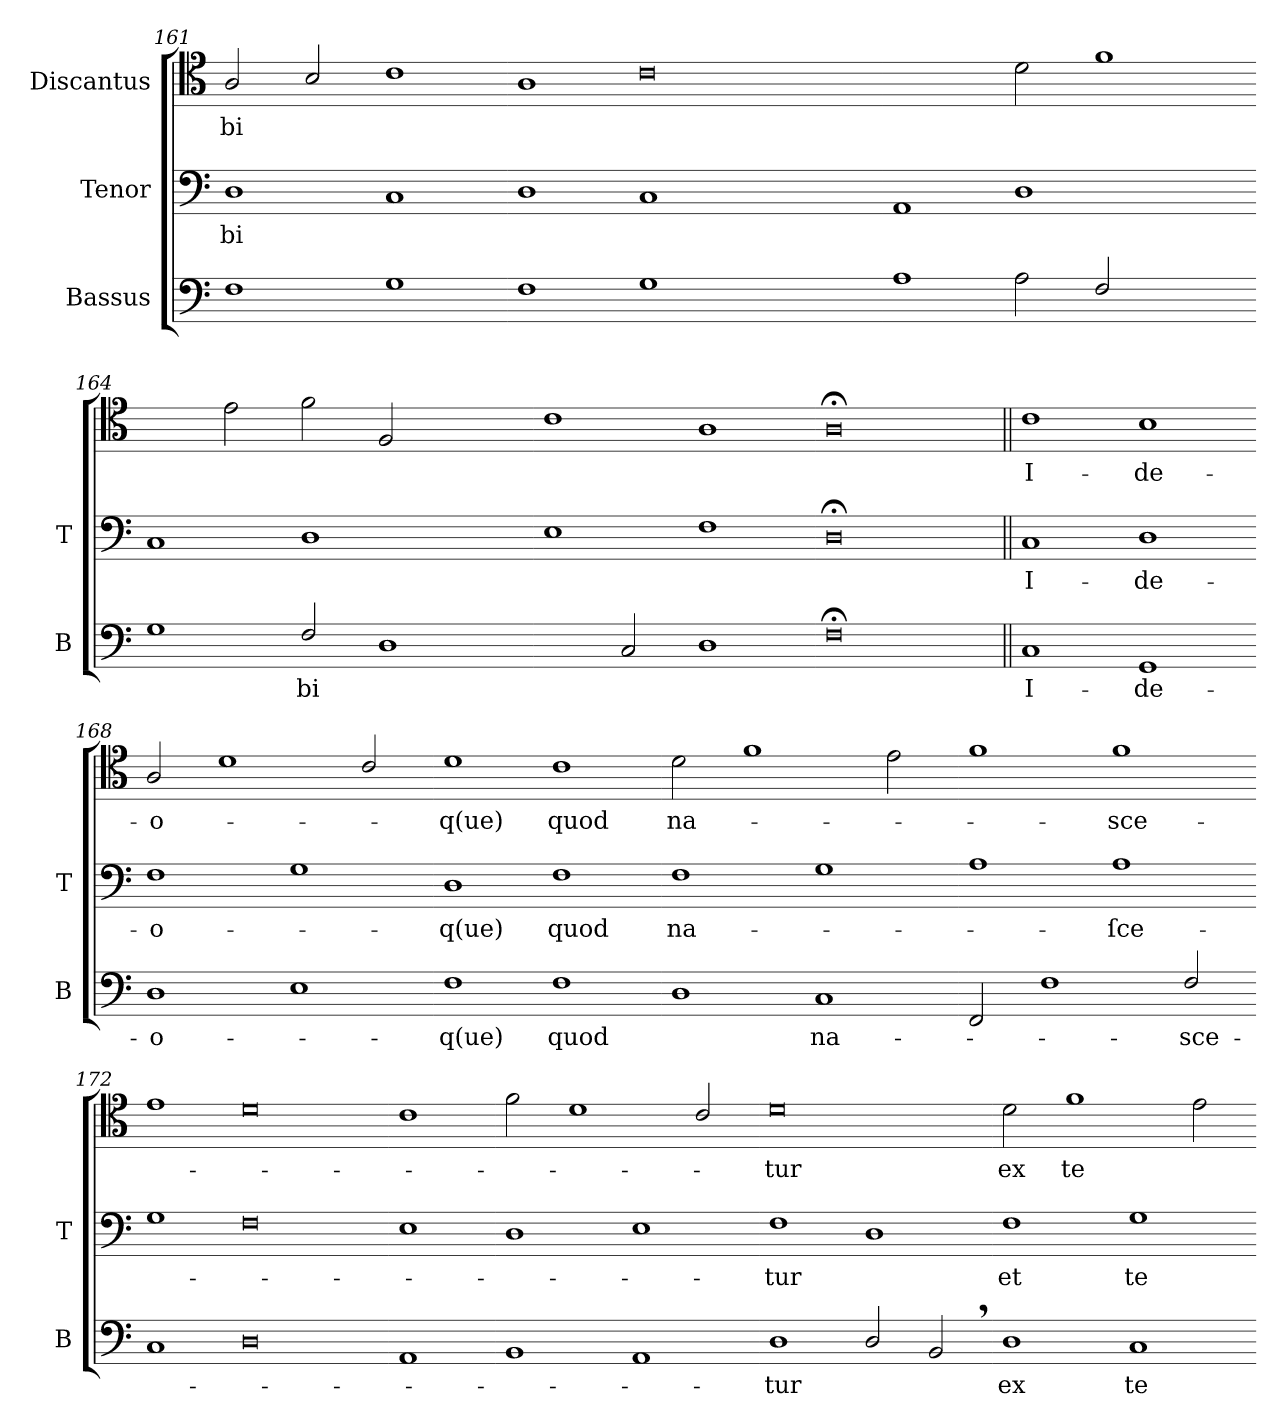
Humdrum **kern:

**kern	**text	**kern	**text	**kern	**text
*part3	*part3	*part2	*part2	*part1	*part1
*staff3	*staff3	*staff2	*staff2	*staff1	*staff1
*I"Bassus	*	*I"Tenor	*	*I"Discantus	*
*I'B	*	*I'T	*	*	*
*clefF4	*	*clefF4	*	*clefC4	*
*k[]	*	*k[]	*	*k[]	*
*C:	*	*C:	*	*C:	*
=161	=161	=161	=161	=161	=161
1F	.	1D	-bi	2A/	-bi
.	.	.	.	2B/	.
1G	.	1C	.	1c	.
=162-	=162-	=162-	=162-	=162-	=162-
1F	.	1D	.	1A	.
1G	.	1C	.	0c	.
1ryy	.	1ryy	.	.	.
=163-	=163-	=163-	=163-	=163-	=163-
1A	.	1AA	.	1ryy	.
2A\	.	1D	.	2d\	.
2F/	.	.	.	1f\	.
2ryy	.	2ryy	.	.	.
=164-	=164-	=164-	=164-	=164-	=164-
1G	.	1C	.	2ryy	.
.	.	.	.	2e\	.
2F/	-bi	1D	.	2f\	.
1D\	.	.	.	2F/	.
.	.	2ryy	.	2ryy	.
=165-	=165-	=165-	=165-	=165-	=165-
2ryy	.	1E	.	1c	.
2C/	.	.	.	.	.
1D	.	1F	.	1A	.
=166-	=166-	=166-	=166-	=166-	=166-
0F;<;	.	0D;	.	0A;	.
=167||	=167||	=167||	=167||	=167||	=167||
1C	I-	1C	I-	1c	I-
1GG	-de-	1D	-de-	1B	-de-
=168-	=168-	=168-	=168-	=168-	=168-
1D	-o-	1F	-o-	2A/	-o-
.	.	.	.	1d	.
1E	.	1G	.	.	.
.	.	.	.	2c/	.
=169-	=169-	=169-	=169-	=169-	=169-
1F	-q(ue)	1D	-q(ue)	1d	-q(ue)
1F	quod	1F	quod	1c	quod
=170-	=170-	=170-	=170-	=170-	=170-
1D	.	1F	na-	2d\	na-
.	.	.	.	1f	.
1C	na-	1G	.	.	.
.	.	.	.	2e\	.
=171-	=171-	=171-	=171-	=171-	=171-
2FF/	.	1A	.	1f	.
1F	.	.	.	.	.
.	.	1A	-ſce-	1f	-sce-
2F/	-sce-	.	.	.	.
=172-	=172-	=172-	=172-	=172-	=172-
1C	.	1G	.	1e	.
0D	.	0F	.	0d	.
=173-	=173-	=173-	=173-	=173-	=173-
1AA	.	1E	.	1c	.
=174-	=174-	=174-	=174-	=174-	=174-
1BB	.	1D	.	2f\	.
.	.	.	.	1d	.
1AA	.	1E	.	.	.
.	.	.	.	2c/	.
=175-	=175-	=175-	=175-	=175-	=175-
1D	-tur	1F	-tur	0d	-tur
2D/	.	1D	.	.	.
2BB,</	.	.	.	.	.
=176-	=176-	=176-	=176-	=176-	=176-
1D	ex	1F	et	2d\	ex
.	.	.	.	1f	te
1C	te	1G	te	.	.
.	.	.	.	2e\	.
=-	=-	=-	=-	=-	=-
*-	*-	*-	*-	*-	*-
